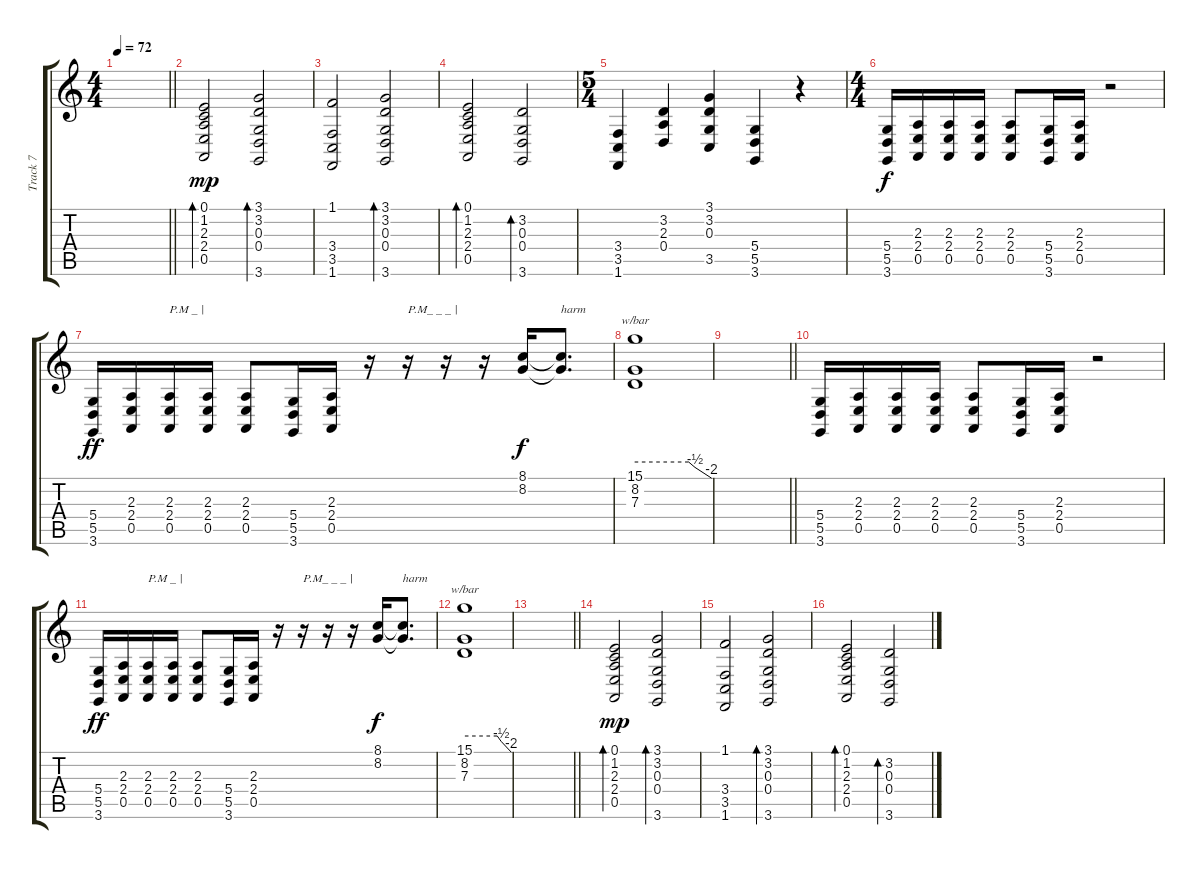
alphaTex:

\track ("Track 7" "Track 7") {instrument synthstrings1}
\staff {score tabs}
\tuning (E4 B3 G3 D3 A2 E2) {hide}
\ts (4 4)
\tempo 72
\clef g2
\barLineRight lightlight
\ks c
|
(0.1 1.2 2.3 2.4 0.5).2{bd 60 dy mp} (3.1 3.2 0.3 0.4 3.6).2{bd 60} |
(1.1 3.4 3.5 1.6).2 (3.1 3.2 0.3 0.4 3.6).2{bd 60} |
(0.1 1.2 2.3 2.4 0.5).2{bd 60} (3.2 0.3 0.4 3.6).2{bd 60} |
\ts (5 4)
(3.4 3.5 1.6).4 (3.2 2.3 0.4).4 (3.1 3.2 0.3 3.5).4 (5.4 5.5 3.6).4 r.4 |
\ts (4 4)
(5.4 5.5 3.6).16{dy f} (2.3 2.4 0.5).16 (2.3 2.4 0.5).16 (2.3 2.4 0.5).16 (2.3 2.4 0.5).8 (5.4 5.5 3.6).16 (2.3 2.4 0.5).16 r.2 |
(5.4 5.5 3.6).16{dy ff} (2.3 2.4 0.5).16 (2.3 2.4 0.5).16{txt "P.M _ |"} (2.3 2.4 0.5).16 (2.3 2.4 0.5).8 (5.4 5.5 3.6).16 (2.3 2.4 0.5).16 r.16 r.16{txt "P.M_ _ _ |"} r.16 r.16 (8.1 8.2).16{dy f} (8.1{t} 8.2{t}).8{d txt "harm"} |
(15.1 8.2 7.3).1{tbe (custom default 0 0 42 0 47 -2 60 -8)} |
\barLineRight lightlight
|
(5.4 5.5 3.6).16 (2.3 2.4 0.5).16 (2.3 2.4 0.5).16 (2.3 2.4 0.5).16 (2.3 2.4 0.5).8 (5.4 5.5 3.6).16 (2.3 2.4 0.5).16 r.2 |
(5.4 5.5 3.6).16{dy ff} (2.3 2.4 0.5).16 (2.3 2.4 0.5).16{txt "P.M _ |"} (2.3 2.4 0.5).16 (2.3 2.4 0.5).8 (5.4 5.5 3.6).16 (2.3 2.4 0.5).16 r.16 r.16{txt "P.M_ _ _ |"} r.16 r.16 (8.1 8.2).16{dy f} (8.1{t} 8.2{t}).8{d txt "harm"} |
(15.1 8.2 7.3).1{tbe (custom default 0 0 42 0 47 -2 60 -8)} |
\barLineRight lightlight
|
(0.1 1.2 2.3 2.4 0.5).2{bd 60 dy mp} (3.1 3.2 0.3 0.4 3.6).2{bd 60} |
(1.1 3.4 3.5 1.6).2 (3.1 3.2 0.3 0.4 3.6).2{bd 60} |
(0.1 1.2 2.3 2.4 0.5).2{bd 60} (3.2 0.3 0.4 3.6).2{bd 60}
